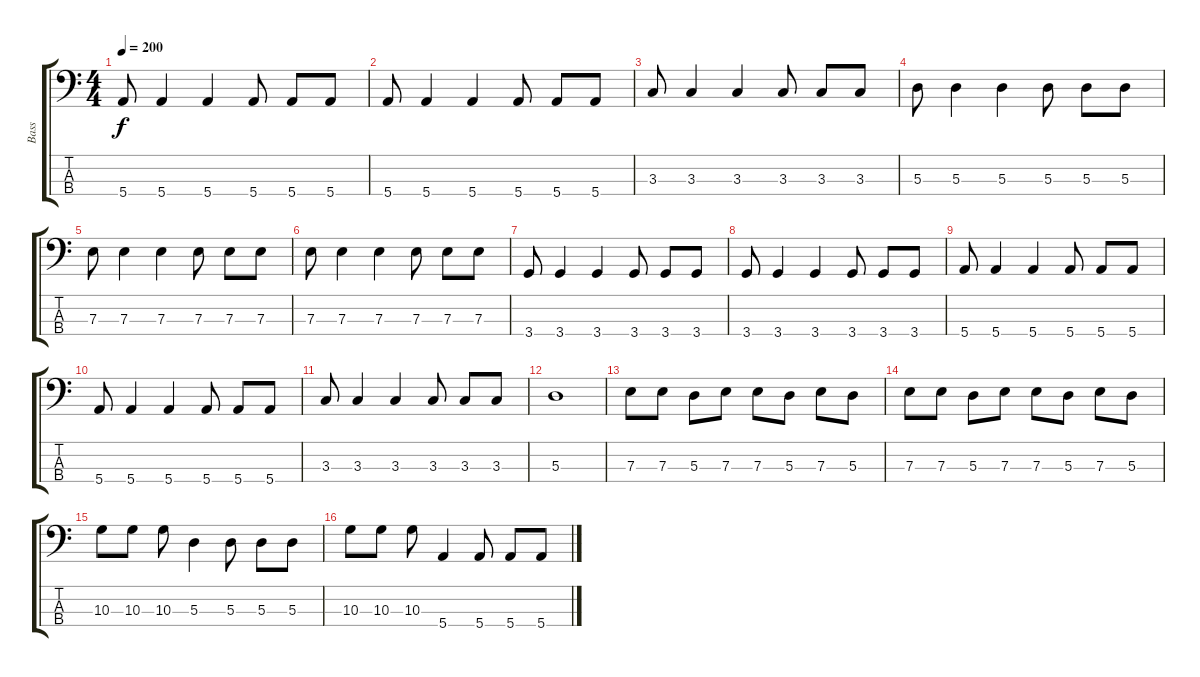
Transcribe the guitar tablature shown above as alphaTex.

\track ("Bass" "Bass") {instrument electricbasspick}
\staff {score tabs}
\tuning (G2 D2 A1 E1) {hide}
\ts (4 4)
\tempo 200
\clef f4
\ks c
5.4.8{dy f} 5.4.4 5.4.4 5.4.8 5.4.8 5.4.8 |
5.4.8 5.4.4 5.4.4 5.4.8 5.4.8 5.4.8 |
3.3.8 3.3.4 3.3.4 3.3.8 3.3.8 3.3.8 |
5.3.8 5.3.4 5.3.4 5.3.8 5.3.8 5.3.8 |
7.3.8 7.3.4 7.3.4 7.3.8 7.3.8 7.3.8 |
7.3.8 7.3.4 7.3.4 7.3.8 7.3.8 7.3.8 |
3.4.8 3.4.4 3.4.4 3.4.8 3.4.8 3.4.8 |
3.4.8 3.4.4 3.4.4 3.4.8 3.4.8 3.4.8 |
5.4.8 5.4.4 5.4.4 5.4.8 5.4.8 5.4.8 |
5.4.8 5.4.4 5.4.4 5.4.8 5.4.8 5.4.8 |
3.3.8 3.3.4 3.3.4 3.3.8 3.3.8 3.3.8 |
5.3.1 |
7.3.8 7.3.8 5.3.8 7.3.8 7.3.8 5.3.8 7.3.8 5.3.8 |
7.3.8 7.3.8 5.3.8 7.3.8 7.3.8 5.3.8 7.3.8 5.3.8 |
10.3.8 10.3.8 10.3.8 5.3.4 5.3.8 5.3.8 5.3.8 |
10.3.8 10.3.8 10.3.8 5.4.4 5.4.8 5.4.8 5.4.8
